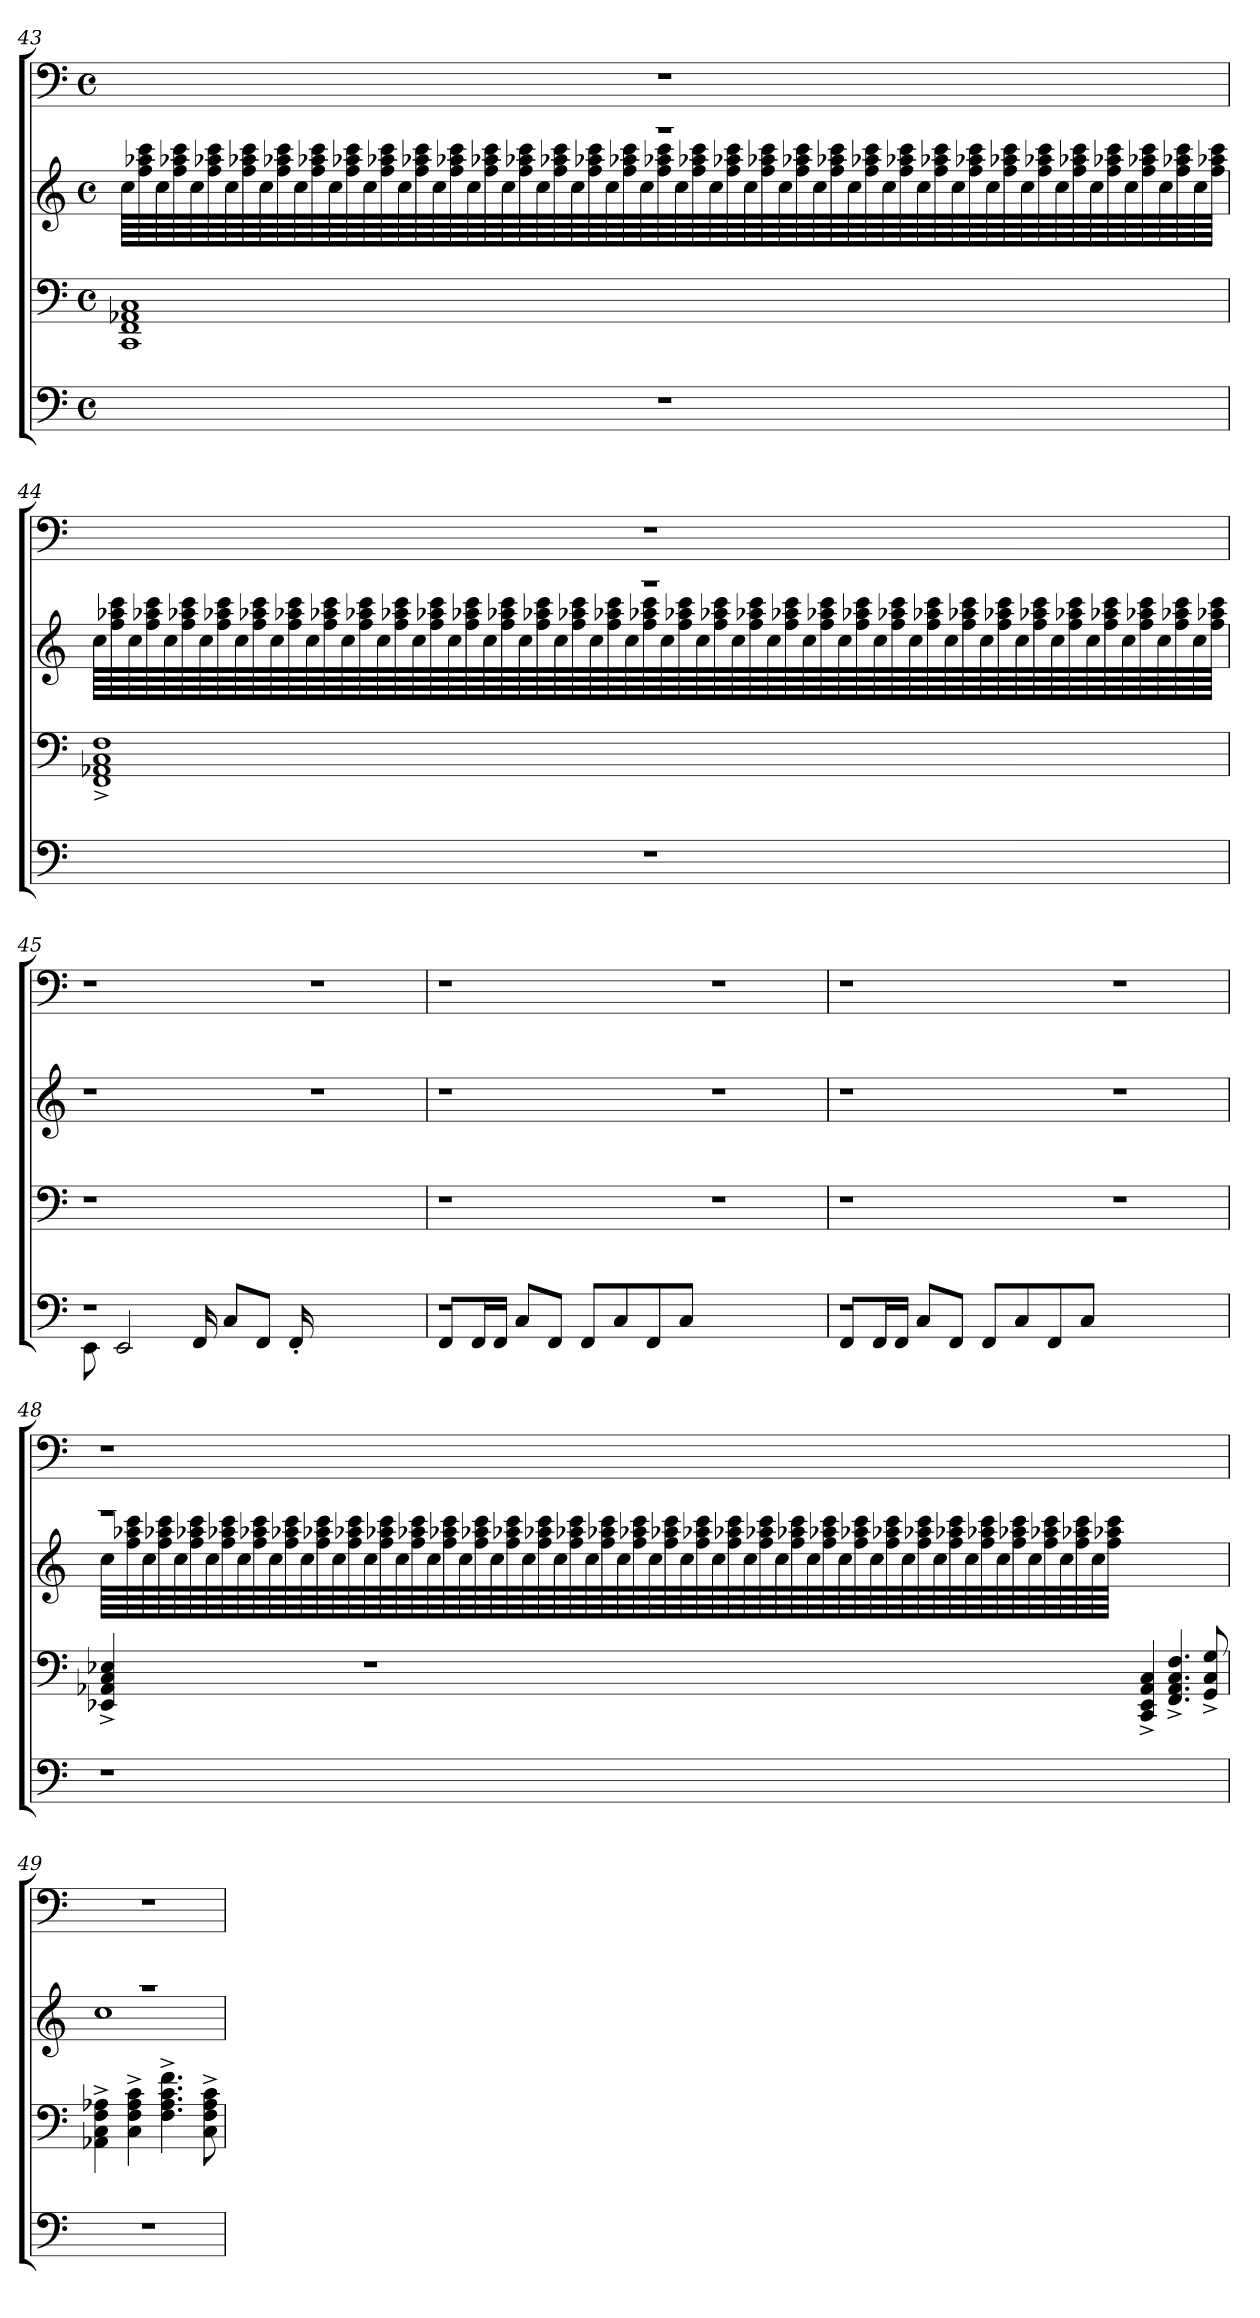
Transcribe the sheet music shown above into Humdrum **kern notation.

**kern	**kern	**kern	**kern
*part3	*part2	*part2	*part1
*staff4	*staff3	*staff2	*staff1
*clefF4	*clefF4	*clefG2	*clefF4
*k[]	*k[]	*k[]	*k[]
*M4/4	*M4/4	*M4/4	*M4/4
*met(c)	*met(c)	*met(c)	*met(c)
=43	=43	=43	=43
*	*	*^	*
*	*	*tremolo	*	*
1r	1CC 1FF 1AA-X 1C	1r	64ccLLLL	1r
.	.	.	64ff 64aa-X 64ccc	.
.	.	.	64cc	.
.	.	.	64ff 64aa-X 64ccc	.
.	.	.	64cc	.
.	.	.	64ff 64aa-X 64ccc	.
.	.	.	64cc	.
.	.	.	64ff 64aa-X 64ccc	.
.	.	.	64cc	.
.	.	.	64ff 64aa-X 64ccc	.
.	.	.	64cc	.
.	.	.	64ff 64aa-X 64ccc	.
.	.	.	64cc	.
.	.	.	64ff 64aa-X 64ccc	.
.	.	.	64cc	.
.	.	.	64ff 64aa-X 64ccc	.
.	.	.	64cc	.
.	.	.	64ff 64aa-X 64ccc	.
.	.	.	64cc	.
.	.	.	64ff 64aa-X 64ccc	.
.	.	.	64cc	.
.	.	.	64ff 64aa-X 64ccc	.
.	.	.	64cc	.
.	.	.	64ff 64aa-X 64ccc	.
.	.	.	64cc	.
.	.	.	64ff 64aa-X 64ccc	.
.	.	.	64cc	.
.	.	.	64ff 64aa-X 64ccc	.
.	.	.	64cc	.
.	.	.	64ff 64aa-X 64ccc	.
.	.	.	64cc	.
.	.	.	64ff 64aa-X 64ccc	.
.	.	.	64cc	.
.	.	.	64ff 64aa-X 64ccc	.
.	.	.	64cc	.
.	.	.	64ff 64aa-X 64ccc	.
.	.	.	64cc	.
.	.	.	64ff 64aa-X 64ccc	.
.	.	.	64cc	.
.	.	.	64ff 64aa-X 64ccc	.
.	.	.	64cc	.
.	.	.	64ff 64aa-X 64ccc	.
.	.	.	64cc	.
.	.	.	64ff 64aa-X 64ccc	.
.	.	.	64cc	.
.	.	.	64ff 64aa-X 64ccc	.
.	.	.	64cc	.
.	.	.	64ff 64aa-X 64ccc	.
.	.	.	64cc	.
.	.	.	64ff 64aa-X 64ccc	.
.	.	.	64cc	.
.	.	.	64ff 64aa-X 64ccc	.
.	.	.	64cc	.
.	.	.	64ff 64aa-X 64ccc	.
.	.	.	64cc	.
.	.	.	64ff 64aa-X 64ccc	.
.	.	.	64cc	.
.	.	.	64ff 64aa-X 64ccc	.
.	.	.	64cc	.
.	.	.	64ff 64aa-X 64ccc	.
.	.	.	64cc	.
.	.	.	64ff 64aa-X 64ccc	.
.	.	.	64cc	.
.	.	.	64ff 64aa-X 64cccJJJJ	.
=44	=44	=44	=44	=44
1r	1FF^ 1AA-X^ 1C^ 1F^	1r	64ccLLLL	1r
.	.	.	64ff 64aa-X 64ccc	.
.	.	.	64cc	.
.	.	.	64ff 64aa-X 64ccc	.
.	.	.	64cc	.
.	.	.	64ff 64aa-X 64ccc	.
.	.	.	64cc	.
.	.	.	64ff 64aa-X 64ccc	.
.	.	.	64cc	.
.	.	.	64ff 64aa-X 64ccc	.
.	.	.	64cc	.
.	.	.	64ff 64aa-X 64ccc	.
.	.	.	64cc	.
.	.	.	64ff 64aa-X 64ccc	.
.	.	.	64cc	.
.	.	.	64ff 64aa-X 64ccc	.
.	.	.	64cc	.
.	.	.	64ff 64aa-X 64ccc	.
.	.	.	64cc	.
.	.	.	64ff 64aa-X 64ccc	.
.	.	.	64cc	.
.	.	.	64ff 64aa-X 64ccc	.
.	.	.	64cc	.
.	.	.	64ff 64aa-X 64ccc	.
.	.	.	64cc	.
.	.	.	64ff 64aa-X 64ccc	.
.	.	.	64cc	.
.	.	.	64ff 64aa-X 64ccc	.
.	.	.	64cc	.
.	.	.	64ff 64aa-X 64ccc	.
.	.	.	64cc	.
.	.	.	64ff 64aa-X 64ccc	.
.	.	.	64cc	.
.	.	.	64ff 64aa-X 64ccc	.
.	.	.	64cc	.
.	.	.	64ff 64aa-X 64ccc	.
.	.	.	64cc	.
.	.	.	64ff 64aa-X 64ccc	.
.	.	.	64cc	.
.	.	.	64ff 64aa-X 64ccc	.
.	.	.	64cc	.
.	.	.	64ff 64aa-X 64ccc	.
.	.	.	64cc	.
.	.	.	64ff 64aa-X 64ccc	.
.	.	.	64cc	.
.	.	.	64ff 64aa-X 64ccc	.
.	.	.	64cc	.
.	.	.	64ff 64aa-X 64ccc	.
.	.	.	64cc	.
.	.	.	64ff 64aa-X 64ccc	.
.	.	.	64cc	.
.	.	.	64ff 64aa-X 64ccc	.
.	.	.	64cc	.
.	.	.	64ff 64aa-X 64ccc	.
.	.	.	64cc	.
.	.	.	64ff 64aa-X 64ccc	.
.	.	.	64cc	.
.	.	.	64ff 64aa-X 64ccc	.
.	.	.	64cc	.
.	.	.	64ff 64aa-X 64ccc	.
.	.	.	64cc	.
.	.	.	64ff 64aa-X 64ccc	.
.	.	.	64cc	.
.	.	.	64ff 64aa-X 64cccJJJJ	.
*	*	*v	*v	*
=45	=45	=45	=45
*^	*	*	*
1r	8EE\	1r	1r	1r
.	.	.	.	.
.	.	.	.	.
.	.	.	.	.
.	.	.	.	.
.	.	.	.	.
.	.	.	.	.
.	.	.	.	.
.	2EE/	.	.	.
.	.	.	.	.
.	.	.	.	.
.	.	.	.	.
.	.	.	.	.
.	.	.	.	.
.	.	.	.	.
.	.	.	.	.
.	.	.	.	.
.	.	.	.	.
.	.	.	.	.
.	.	.	.	.
.	.	.	.	.
.	.	.	.	.
.	.	.	.	.
.	.	.	.	.
.	.	.	.	.
.	.	.	.	.
.	.	.	.	.
.	.	.	.	.
.	.	.	.	.
.	.	.	.	.
.	.	.	.	.
.	.	.	.	.
.	16FF/	.	.	.
.	8C/L	.	.	.
.	8FF/J	.	.	.
.	16FF'/	.	.	.
1ryy	1ryy	1ryy	1r	1r
=46	=46	=46	=46	=46
1r	8FF/L	1r	1r	1r
.	16FF/L	.	.	.
.	16FF/JJ	.	.	.
.	8C/L	.	.	.
.	8FF/J	.	.	.
.	8FF/L	.	.	.
.	8C/	.	.	.
.	8FF/	.	.	.
.	8C/J	.	.	.
1ryy	1ryy	1r	1r	1r
=47	=47	=47	=47	=47
1r	8FF/L	1r	1r	1r
.	16FF/L	.	.	.
.	16FF/JJ	.	.	.
.	8C/L	.	.	.
.	8FF/J	.	.	.
.	8FF/L	.	.	.
.	8C/	.	.	.
.	8FF/	.	.	.
.	8C/J	.	.	.
1ryy	1ryy	1r	1r	1r
*v	*v	*	*	*
=48	=48	=48	=48
*	*	*^	*
1r	4EE-X/^ 4AA-X/^ 4C/^ 4E-X/^	1r	64ccLLLL	1r
.	.	.	64ff 64aa-X 64ccc	.
.	.	.	64cc	.
.	.	.	64ff 64aa-X 64ccc	.
.	.	.	64cc	.
.	.	.	64ff 64aa-X 64ccc	.
.	.	.	64cc	.
.	.	.	64ff 64aa-X 64ccc	.
.	.	.	64cc	.
.	.	.	64ff 64aa-X 64ccc	.
.	.	.	64cc	.
.	.	.	64ff 64aa-X 64ccc	.
.	.	.	64cc	.
.	.	.	64ff 64aa-X 64ccc	.
.	.	.	64cc	.
.	.	.	64ff 64aa-X 64ccc	.
.	1r	.	64cc	.
.	.	.	64ff 64aa-X 64ccc	.
.	.	.	64cc	.
.	.	.	64ff 64aa-X 64ccc	.
.	.	.	64cc	.
.	.	.	64ff 64aa-X 64ccc	.
.	.	.	64cc	.
.	.	.	64ff 64aa-X 64ccc	.
.	.	.	64cc	.
.	.	.	64ff 64aa-X 64ccc	.
.	.	.	64cc	.
.	.	.	64ff 64aa-X 64ccc	.
.	.	.	64cc	.
.	.	.	64ff 64aa-X 64ccc	.
.	.	.	64cc	.
.	.	.	64ff 64aa-X 64ccc	.
.	.	.	64cc	.
.	.	.	64ff 64aa-X 64ccc	.
.	.	.	64cc	.
.	.	.	64ff 64aa-X 64ccc	.
.	.	.	64cc	.
.	.	.	64ff 64aa-X 64ccc	.
.	.	.	64cc	.
.	.	.	64ff 64aa-X 64ccc	.
.	.	.	64cc	.
.	.	.	64ff 64aa-X 64ccc	.
.	.	.	64cc	.
.	.	.	64ff 64aa-X 64ccc	.
.	.	.	64cc	.
.	.	.	64ff 64aa-X 64ccc	.
.	.	.	64cc	.
.	.	.	64ff 64aa-X 64ccc	.
.	.	.	64cc	.
.	.	.	64ff 64aa-X 64ccc	.
.	.	.	64cc	.
.	.	.	64ff 64aa-X 64ccc	.
.	.	.	64cc	.
.	.	.	64ff 64aa-X 64ccc	.
.	.	.	64cc	.
.	.	.	64ff 64aa-X 64ccc	.
.	.	.	64cc	.
.	.	.	64ff 64aa-X 64ccc	.
.	.	.	64cc	.
.	.	.	64ff 64aa-X 64ccc	.
.	.	.	64cc	.
.	.	.	64ff 64aa-X 64ccc	.
.	.	.	64cc	.
.	.	.	64ff 64aa-X 64cccJJJJ	.
*	*	*Xtremolo	*	*
1ryy	.	1ryy	1ryy	1ryy
.	.	.	.	.
.	.	.	.	.
.	.	.	.	.
.	.	.	.	.
.	.	.	.	.
.	.	.	.	.
.	.	.	.	.
.	.	.	.	.
.	.	.	.	.
.	.	.	.	.
.	.	.	.	.
.	.	.	.	.
.	.	.	.	.
.	.	.	.	.
.	.	.	.	.
.	4CC/^ 4EE-/^ 4AA-/^ 4C/^	.	.	.
.	.	.	.	.
.	.	.	.	.
.	.	.	.	.
.	.	.	.	.
.	.	.	.	.
.	.	.	.	.
.	.	.	.	.
.	.	.	.	.
.	.	.	.	.
.	.	.	.	.
.	.	.	.	.
.	.	.	.	.
.	.	.	.	.
.	.	.	.	.
.	.	.	.	.
.	4.FF/^ 4.AA-/^ 4.C/^ 4.F/^	.	.	.
.	8GG/^ 8C/^ 8G/^	.	.	.
=49	=49	=49	=49	=49
1r	4AA-X\^ 4C\^ 4F\^ 4A-X\^	1r	1cc	1r
.	4C\^ 4F\^ 4A-\^ 4c\^	.	.	.
.	4.F\^ 4.A-\^ 4.c\^ 4.f\^	.	.	.
.	8C\^ 8F\^ 8A-\^ 8c\^	.	.	.
*	*	*v	*v	*
=	=	=	=
*-	*-	*-	*-
